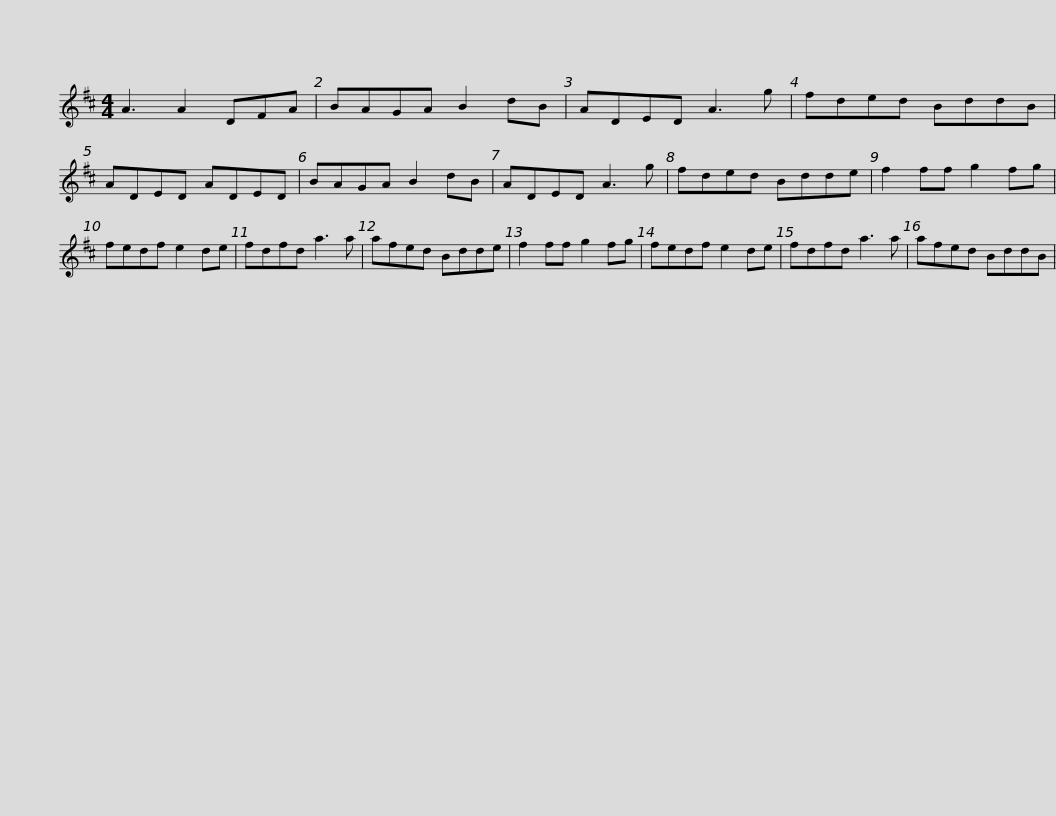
X:1
L:1/8
M:4/4
I:linebreak $
K:D
V:1 treble
V:1
 A3 A2 DFA | BAGA B2 dB | ADED A3 g | fded BddB | ADED ADED | %5
 BAGA B2 dB |$ ADED A3 g | fded Bdde | f2 ff g2 fg | fedf e2 de | %10
 fdfd a3 a | afed Bdde |$ f2 ff g2 fg | fedf e2 de | fdfd a3 a | %15
 afed BddB | %16
